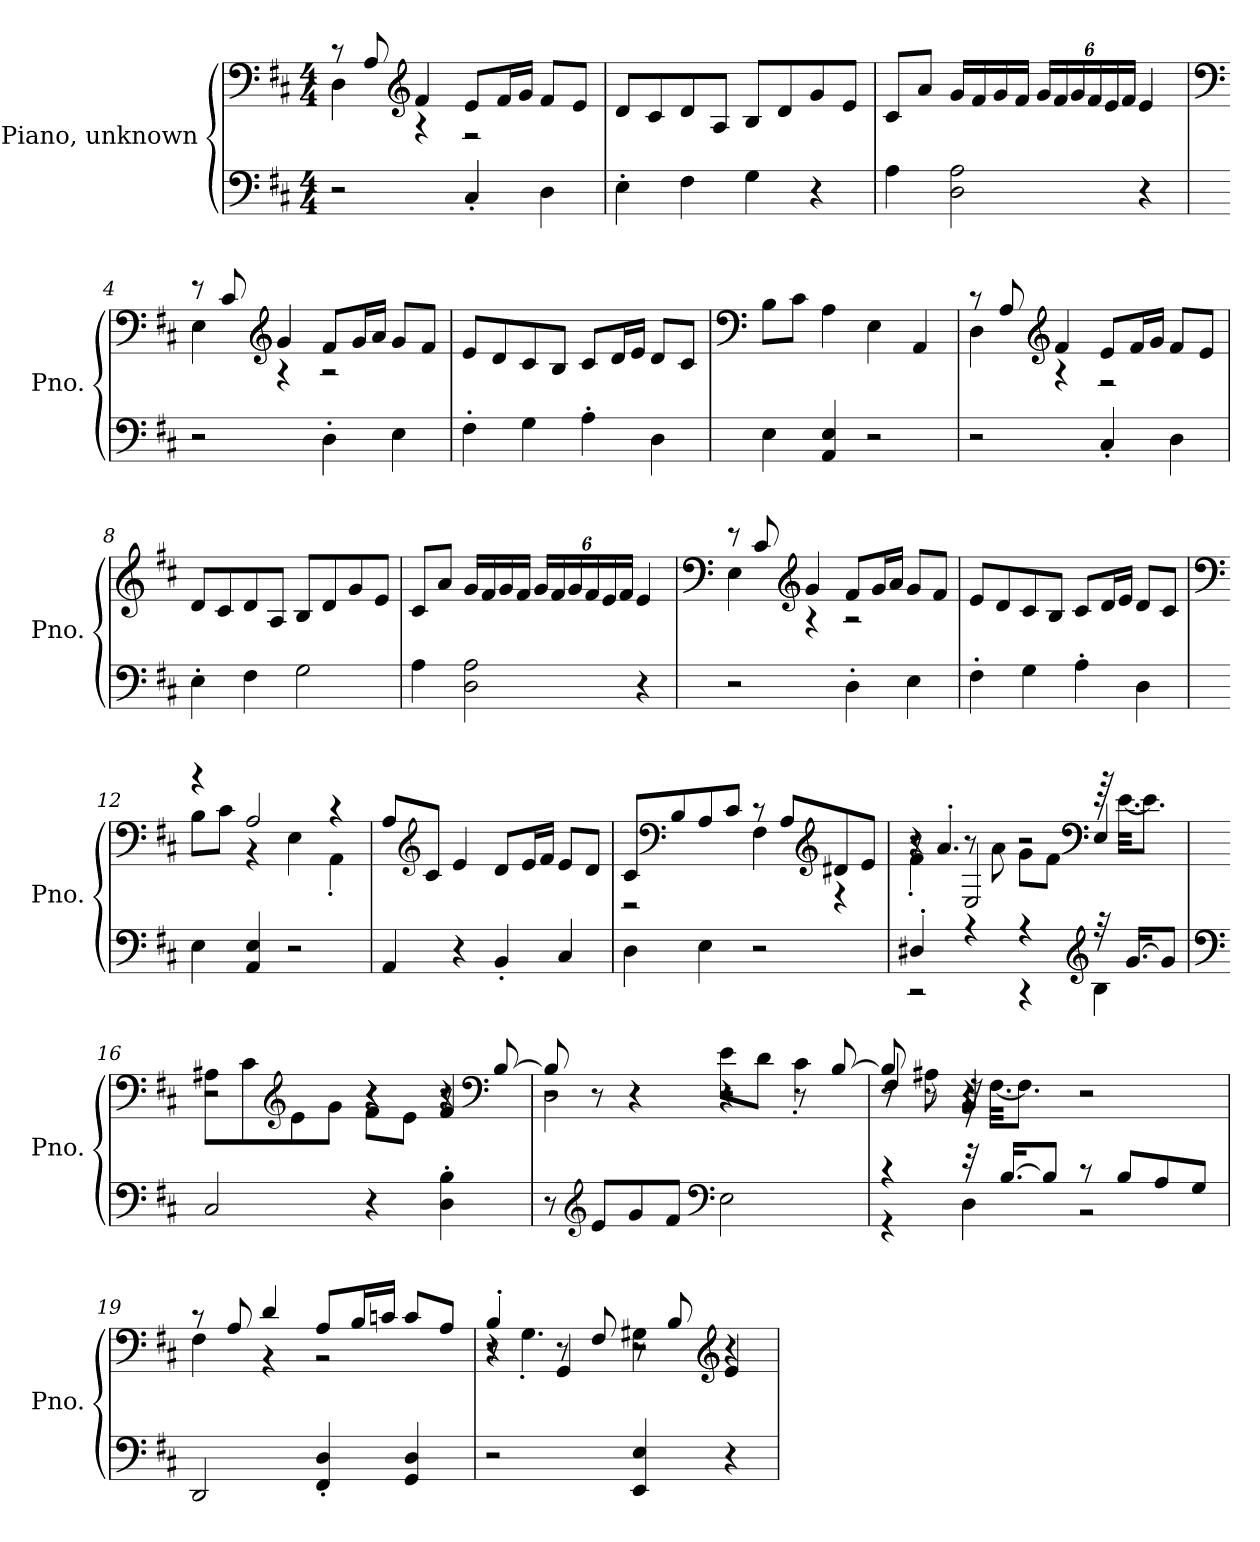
**kern	**kern
*part1	*part1
*staff2	*staff1
*I"Piano, unknown	*
*I'Pno.	*
*clefF4	*clefF4
*k[f#c#]	*k[f#c#]
*M4/4	*M4/4
*MM120	*MM120
=1	=1
*	*^
2r	8r	4D\
.	8A/	.
*	*clefG2	*
.	4f#/	4r
4C#'/	8e/L	2r
.	16f#/L	.
.	16g/JJ	.
4D\	8f#/L	.
.	8e/J	.
*	*v	*v
=2	=2
4E'\	8d/L
.	8c#/
4F#\	8d/
.	8A/J
4G\	8B/L
.	8d/
4r	8g/
.	8e/J
=3	=3
4A\	8c#/L
.	8a/J
2D\ 2A\	16g/LL
.	16f#/
.	16g/
.	16f#/JJ
*	*Xbrackettup
.	24g/LL
.	24f#/
.	24g/
.	24f#/
.	24e/
.	24f#/JJ
4r	4e/
!!LO:LB:g=z
=4	=4
*	*clefF4
*	*^
2r	8r	4E\
.	8c#/	.
*	*clefG2	*
.	4g/	4r
4D'\	8f#/L	2r
.	16g/L	.
.	16a/JJ	.
4E\	8g/L	.
.	8f#/J	.
*	*v	*v
=5	=5
4F#'\	8e/L
.	8d/
4G\	8c#/
.	8B/J
4A'\	8c#/L
.	16d/L
.	16e/JJ
4D\	8d/L
.	8c#/J
=6	=6
*	*clefF4
4E\	8B\L
.	8c#\J
4AA/ 4E/	4A\
2r	4E\
.	4AA/
=7	=7
*	*^
2r	8r	4D\
.	8A/	.
*	*clefG2	*
.	4f#/	4r
4C#'/	8e/L	2r
.	16f#/L	.
.	16g/JJ	.
4D\	8f#/L	.
.	8e/J	.
*	*v	*v
!!LO:LB:g=z
=8	=8
4E'\	8d/L
.	8c#/
4F#\	8d/
.	8A/J
2G\	8B/L
.	8d/
.	8g/
.	8e/J
=9	=9
4A\	8c#/L
.	8a/J
2D\ 2A\	16g/LL
.	16f#/
.	16g/
.	16f#/JJ
.	24g/LL
.	24f#/
.	24g/
.	24f#/
.	24e/
.	24f#/JJ
4r	4e/
=10	=10
*	*clefF4
*	*^
2r	8r	4E\
.	8c#/	.
*	*clefG2	*
.	4g/	4r
4D'\	8f#/L	2r
.	16g/L	.
.	16a/JJ	.
4E\	8g/L	.
.	8f#/J	.
*	*v	*v
=11	=11
4F#'\	8e/L
.	8d/
4G\	8c#/
.	8B/J
4A'\	8c#/L
.	16d/L
.	16e/JJ
4D\	8d/L
.	8c#/J
!!LO:LB:g=z
=12	=12
*	*clefF4
*	*^
4E\	4r	8B\L
.	.	8c#\J
4AA/ 4E/	2A/	4r
2r	.	4E\
.	4r	4AA'\
*	*v	*v
=13	=13
4AA/	8A/L
*	*clefG2
.	8c#/J
4r	4e/
4BB'/	8d/L
.	16e/L
.	16f#/JJ
4C#/	8e/L
.	8d/J
=14	=14
*	*^
4D\	8c#/L	2r
*	*clefF4	*
.	8B/	.
4E\	8A/	.
.	8c#/J	.
2r	8r	4F#\
.	8A/L	.
*	*clefG2	*
.	8d#X/	4r
.	8e/J	.
=15	=15	=15
*^	*	*^
4D#X'/	2r	8r	4f#'\	4r
.	.	4.a'/	.	.
4r	.	.	8r	2E/
.	.	.	8a\	.
4r	4r	2r	8g\L	.
.	.	.	8f#\J	.
*clefG2	*	*clefF4	*	*
32r	4B\	.	64r	4E/
.	.	.	[32.e\KKL	.
[16.g/KL	.	.	.	.
.	.	.	8.e\J]	.
8g/J]	.	.	.	.
*v	*v	*	*	*
!!LO:LB:g=z	!!	!!
=16	=16	=16	=16
*clefF4	*	*	*
2C#/	2r	8A#X\L	2r
.	.	8c#\	.
*	*clefG2	*	*
.	.	8e\	.
.	.	8g\J	.
4r	4r	8f#\L	4r
.	.	8e\J	.
4D\' 4B\'	4f#/	4r	8r
*	*clefF4	*	*
.	.	.	[8B/
=17	=17	=17	=17
8r	2r	2D\	8B/]
*clefG2	*	*	*
8e/L	.	.	8r
8g/	.	.	4r
8f#/J	.	.	.
*clefF4	*	*	*
2E\	4r	8e\L	2r
.	.	8d\J	.
.	8r	4c#'\	.
.	[8B/	.	.
=18	=18	=18	=18
*^	*	*	*
4r	4r	8B/]	8r	4F#/
.	.	8r	8A#X\	.
32r	4D\	4r	64r	4BB/
.	.	.	[32.F#\KKL	.
[16.B/KL	.	.	.	.
.	.	.	8.F#\J]	.
8B/J]	.	.	.	.
8r	2r	2r	2r	2r
8B/L	.	.	.	.
8A/	.	.	.	.
8G/J	.	.	.	.
*v	*v	*	*	*
*	*	*v	*v
!!LO:LB:g=z
=19	=19	=19
2DD/	8r	4F#\
.	8A/	.
.	4d/	4r
4FF#/' 4D/'	8A/L	2r
.	16B/L	.
.	16cn/JJ	.
4GG/ 4D/	8c/L	.
.	8A/J	.
=20	=20	=20
*	*	*^
2r	4B'/	8r	4r
.	.	4.G'\	.
.	8r	.	4GG/
.	8F#/	.	.
4EE/ 4E/	8r	4G#X\	2r
.	8B/	.	.
*	*clefG2	*	*
4r	4e/	4r	.
*	*v	*v	*v
=	=
*-	*-
